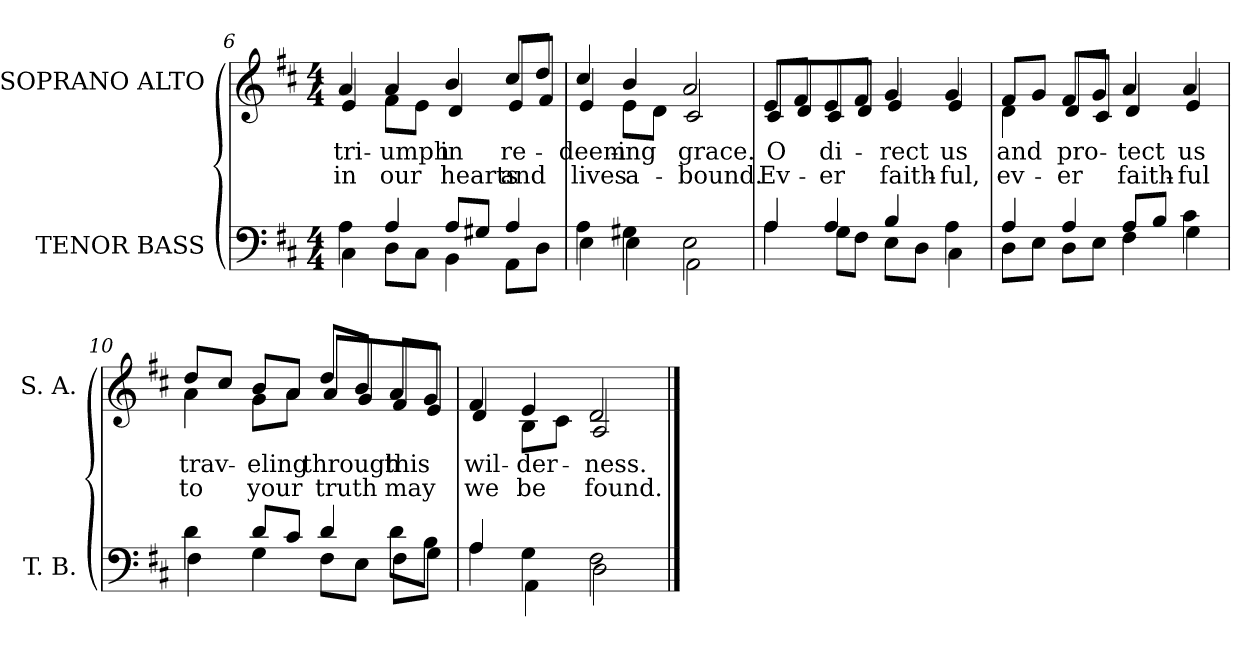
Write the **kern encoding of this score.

**kern	**kern	**text	**text
*part2	*part1	*part1	*part1
*staff2	*staff1	*staff1	*staff1
*I"TENOR BASS	*I"SOPRANO ALTO	*	*
*I'T. B.	*I'S. A.	*	*
!!LO:LB:g=z
*clefF4	*clefG2	*	*
*k[f#c#]	*k[f#c#]	*	*
*D:	*D:	*	*
*M4/4	*M4/4	*	*
=6	=6	=6	=6
*^	*	*	*
!	!	!	!LO:LY:b:color=#000000	!LO:LY:b:color=#000000
*	*	*^	*	*
4Ai\	4C#i\	4ai/	4ei/	tri-	in
!	!	!	!	!LO:LY:b:color=#000000	!LO:LY:b:color=#000000
4Ai/	8Di\L	4ai/	8f#i\L	-umph	our
.	8C#i\J	.	8ei\J	.	.
!	!	!	!	!LO:LY:b:color=#000000	!LO:LY:b:color=#000000
8Ai/L	4BBi\	4bi/	4di/	in	hearts
8G#Xi/J	.	.	.	.	.
!	!	!	!	!LO:LY:b:color=#000000	!LO:LY:b:color=#000000
4Ai/	8AAi\L	8cc#i/L	8ei/L	re-	and
.	8Di\J	8ddi/J	8f#i/J	.	.
=7	=7	=7	=7	=7	=7
!	!	!	!	!LO:LY:b:color=#000000	!LO:LY:b:color=#000000
4Ai\	4Ei\	4cc#i/	4ei/	-deem-	lives
!	!	!	!	!LO:LY:b:color=#000000	!LO:LY:b:color=#000000
4G#Xi\	4Ei\	4bi/	8ei\L	-ing	a-
.	.	.	8di\J	.	.
!	!	!	!	!LO:LY:b:color=#000000	!LO:LY:b:color=#000000
2Ei\	2AAi\	2ai/	2c#i/	grace.	-bound.
=8	=8	=8	=8	=8	=8
!	!	!	!	!LO:LY:b:color=#000000	!LO:LY:b:color=#000000
4Ai/	4Ai\	8ei/L	8c#i/L	O	Ev-
.	.	8f#i/J	8di/	.	.
!	!	!	!	!LO:LY:b:color=#000000	!LO:LY:b:color=#000000
4Ai/	8Gi\L	8ei/L	8c#i/	di-	-er
.	8F#i\J	8f#i/J	8di/J	.	.
!	!	!	!	!LO:LY:b:color=#000000	!LO:LY:b:color=#000000
4Bi/	8Ei\L	4gi/	4ei/	-rect	faith-
.	8Di\J	.	.	.	.
!	!	!	!	!LO:LY:b:color=#000000	!LO:LY:b:color=#000000
4Ai\	4C#i\	4gi/	4ei/	us	-ful,
!!LO:LB:g=z	!!
=9	=9	=9	=9	=9	=9
!	!	!	!	!LO:LY:b:color=#000000	!LO:LY:b:color=#000000
4Ai/	8Di\L	8f#i/L	4di\	and	ev-
.	8Ei\J	8gi/J	.	.	.
!	!	!	!	!LO:LY:b:color=#000000	!LO:LY:b:color=#000000
4Ai/	8Di\L	8f#i/L	8di/L	pro-	-er
.	8Ei\J	8gi/J	8c#i/J	.	.
!	!	!	!	!LO:LY:b:color=#000000	!LO:LY:b:color=#000000
8Ai/L	4F#i\	4ai/	4di/	-tect	faith-
8Bi/J	.	.	.	.	.
!	!	!	!	!LO:LY:b:color=#000000	!LO:LY:b:color=#000000
4c#i\	4Gi\	4ai/	4ei/	us	-ful
=10	=10	=10	=10	=10	=10
!	!	!	!	!LO:LY:b:color=#000000	!LO:LY:b:color=#000000
4di\	4F#i\	8ddi/L	4ai\	trav-	to
.	.	8cc#i/J	.	.	.
!	!	!	!	!LO:LY:b:color=#000000	!LO:LY:b:color=#000000
8di/L	4Gi\	8bi/L	8gi\L	-eling	your
8c#i/J	.	8ai/J	8ai\J	.	.
!	!	!	!	!LO:LY:b:color=#000000	!LO:LY:b:color=#000000
4di/	8F#i\L	8ddi/L	8ai/L	through	truth
.	8Ei\J	8bi/J	8gi/	.	.
!	!	!	!	!LO:LY:b:color=#000000	!LO:LY:b:color=#000000
8di\L	8F#i\L	8ai/L	8f#i/	this	may
8Bi\J	8Gi\J	8gi/J	8ei/J	.	.
=11	=11	=11	=11	=11	=11
!	!	!	!	!LO:LY:b:color=#000000	!LO:LY:b:color=#000000
4Ai/	4Ai\	4f#i/	4di/	wil-	we
!	!	!	!	!LO:LY:b:color=#000000	!LO:LY:b:color=#000000
4Gi\	4AAi\	4ei/	8Bi\L	-der-	be
.	.	.	8c#i\J	.	.
!	!	!	!	!LO:LY:b:color=#000000	!LO:LY:b:color=#000000
2F#i\	2Di\	2di/	2Ai/	-ness.	found.
*v	*v	*	*	*	*
*	*v	*v	*	*
==	==	==	==
*-	*-	*-	*-
